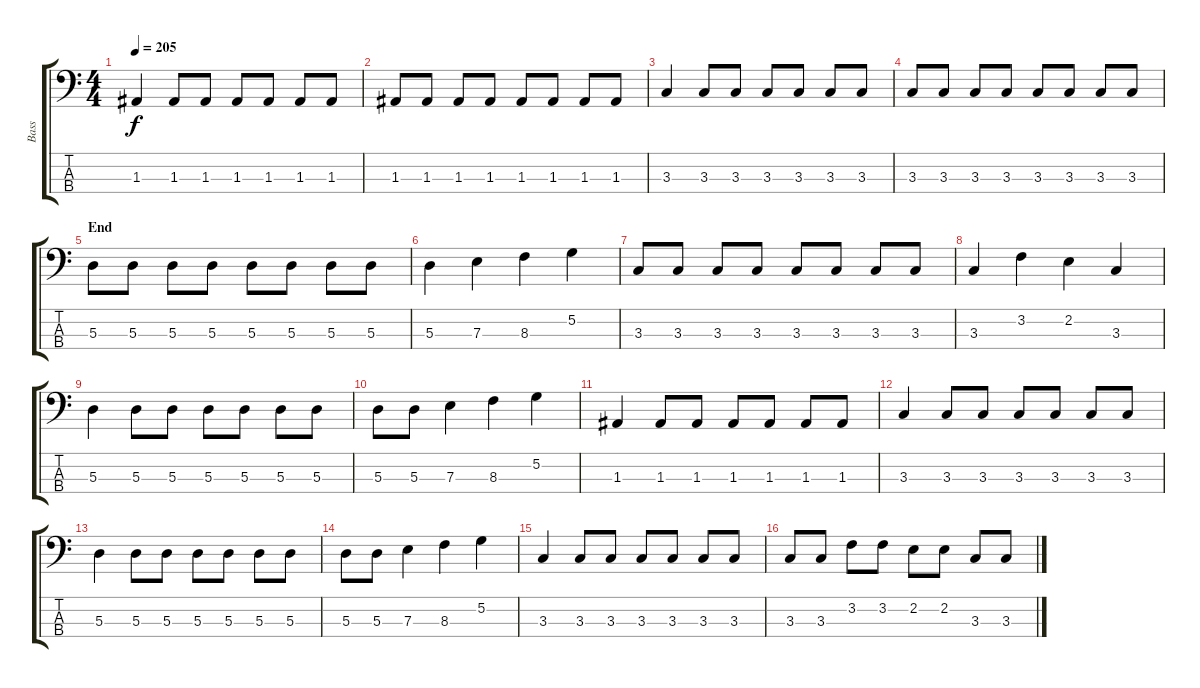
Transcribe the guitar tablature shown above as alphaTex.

\track ("Bass" "Bass") {instrument electricbassfinger}
\staff {score tabs}
\tuning (G2 D2 A1 E1) {hide}
\ts (4 4)
\tempo 205
\clef f4
\ks c
1.3.4{dy f} 1.3.8 1.3.8 1.3.8 1.3.8 1.3.8 1.3.8 |
1.3.8 1.3.8 1.3.8 1.3.8 1.3.8 1.3.8 1.3.8 1.3.8 |
3.3.4 3.3.8 3.3.8 3.3.8 3.3.8 3.3.8 3.3.8 |
3.3.8 3.3.8 3.3.8 3.3.8 3.3.8 3.3.8 3.3.8 3.3.8 |
\section ("" "End")
5.3.8 5.3.8 5.3.8 5.3.8 5.3.8 5.3.8 5.3.8 5.3.8 |
5.3.4 7.3.4 8.3.4 5.2.4 |
3.3.8 3.3.8 3.3.8 3.3.8 3.3.8 3.3.8 3.3.8 3.3.8 |
3.3.4 3.2.4 2.2.4 3.3.4 |
5.3.4 5.3.8 5.3.8 5.3.8 5.3.8 5.3.8 5.3.8 |
5.3.8 5.3.8 7.3.4 8.3.4 5.2.4 |
1.3.4 1.3.8 1.3.8 1.3.8 1.3.8 1.3.8 1.3.8 |
3.3.4 3.3.8 3.3.8 3.3.8 3.3.8 3.3.8 3.3.8 |
5.3.4 5.3.8 5.3.8 5.3.8 5.3.8 5.3.8 5.3.8 |
5.3.8 5.3.8 7.3.4 8.3.4 5.2.4 |
3.3.4 3.3.8 3.3.8 3.3.8 3.3.8 3.3.8 3.3.8 |
3.3.8 3.3.8 3.2.8 3.2.8 2.2.8 2.2.8 3.3.8 3.3.8
